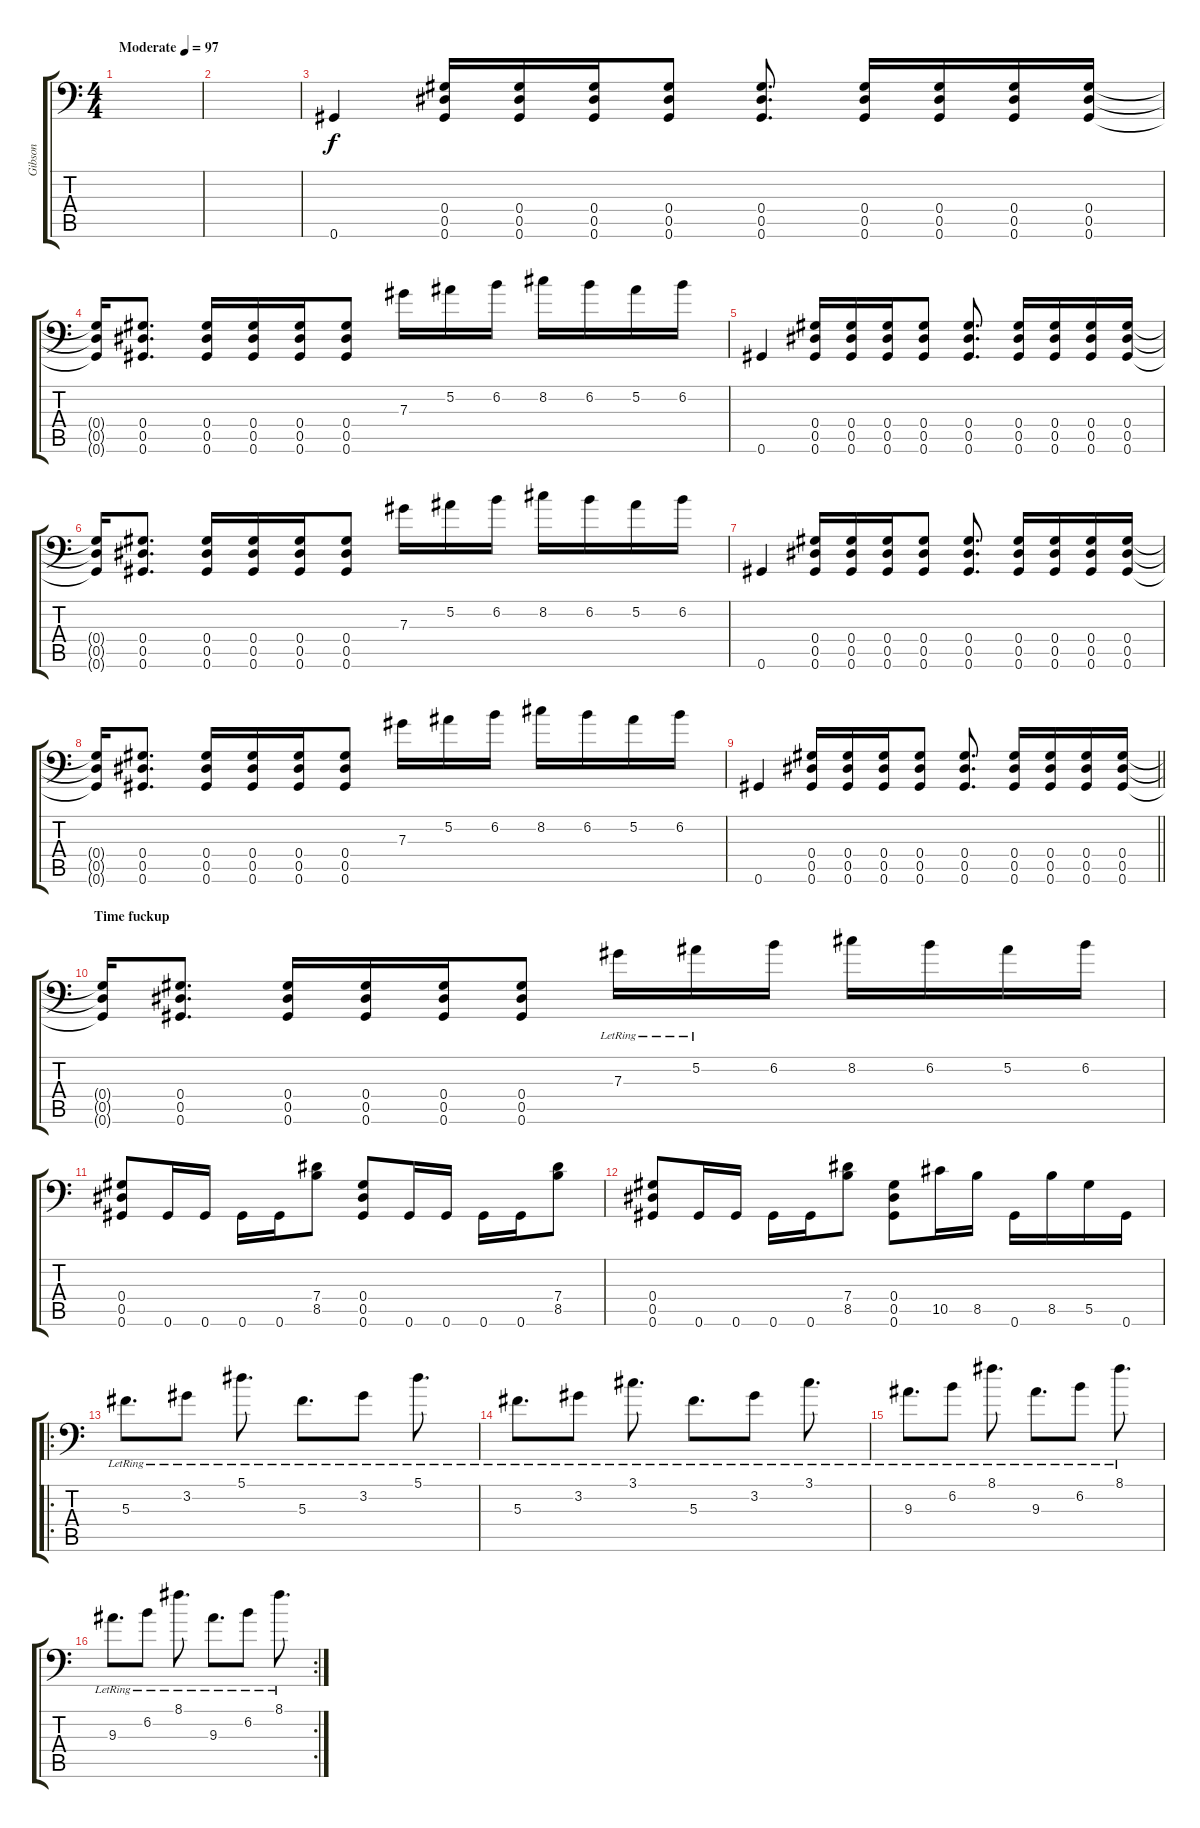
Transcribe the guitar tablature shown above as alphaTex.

\track ("Gibson" "Gibson") {instrument distortionguitar}
\staff {score tabs}
\tuning (Bb3 F3 Db3 Ab2 Eb2 Ab1) {hide}
\ts (4 4)
\tempo (97 "Moderate")
\clef f4
\ks c
|
|
0.6.4 (0.4 0.5 0.6).16 (0.4 0.5 0.6).16 (0.4 0.5 0.6).16 (0.4 0.5 0.6).8 (0.4 0.5 0.6).8{d} (0.4 0.5 0.6).16 (0.4 0.5 0.6).16 (0.4 0.5 0.6).16 (0.4 0.5 0.6).16 |
(0.4{t} 0.5{t} 0.6{t}).16 (0.4 0.5 0.6).8{d} (0.4 0.5 0.6).16 (0.4 0.5 0.6).16 (0.4 0.5 0.6).16 (0.4 0.5 0.6).8 7.3.16 5.2.16 6.2.16 8.2.16 6.2.16 5.2.16 6.2.16 |
0.6.4 (0.4 0.5 0.6).16 (0.4 0.5 0.6).16 (0.4 0.5 0.6).16 (0.4 0.5 0.6).8 (0.4 0.5 0.6).8{d} (0.4 0.5 0.6).16 (0.4 0.5 0.6).16 (0.4 0.5 0.6).16 (0.4 0.5 0.6).16 |
(0.4{t} 0.5{t} 0.6{t}).16 (0.4 0.5 0.6).8{d} (0.4 0.5 0.6).16 (0.4 0.5 0.6).16 (0.4 0.5 0.6).16 (0.4 0.5 0.6).8 7.3.16 5.2.16 6.2.16 8.2.16 6.2.16 5.2.16 6.2.16 |
0.6.4 (0.4 0.5 0.6).16 (0.4 0.5 0.6).16 (0.4 0.5 0.6).16 (0.4 0.5 0.6).8 (0.4 0.5 0.6).8{d} (0.4 0.5 0.6).16 (0.4 0.5 0.6).16 (0.4 0.5 0.6).16 (0.4 0.5 0.6).16 |
(0.4{t} 0.5{t} 0.6{t}).16 (0.4 0.5 0.6).8{d} (0.4 0.5 0.6).16 (0.4 0.5 0.6).16 (0.4 0.5 0.6).16 (0.4 0.5 0.6).8 7.3.16 5.2.16 6.2.16 8.2.16 6.2.16 5.2.16 6.2.16 |
\barLineRight lightlight
0.6.4 (0.4 0.5 0.6).16 (0.4 0.5 0.6).16 (0.4 0.5 0.6).16 (0.4 0.5 0.6).8 (0.4 0.5 0.6).8{d} (0.4 0.5 0.6).16 (0.4 0.5 0.6).16 (0.4 0.5 0.6).16 (0.4 0.5 0.6).16 |
\section ("" "Time fuckup")
(0.4{t} 0.5{t} 0.6{t}).16 (0.4 0.5 0.6).8{d} (0.4 0.5 0.6).16 (0.4 0.5 0.6).16 (0.4 0.5 0.6).16 (0.4 0.5 0.6).8 7.3{lr}.16 5.2{lr}.16 6.2.16 8.2.16 6.2.16 5.2.16 6.2.16 |
(0.4 0.5 0.6).8 0.6.16 0.6.16 0.6.16 0.6.16 (7.4 8.5).8 (0.4 0.5 0.6).8 0.6.16 0.6.16 0.6.16 0.6.16 (7.4 8.5).8 |
(0.4 0.5 0.6).8 0.6.16 0.6.16 0.6.16 0.6.16 (7.4 8.5).8 (0.4 0.5 0.6).8 10.5.16 8.5.16 0.6.16 8.5.16 5.5.16 0.6.16 |
\ro
5.3{lr}.8{d} 3.2{lr}.8 5.1{lr}.8{d} 5.3{lr}.8{d} 3.2{lr}.8 5.1{lr}.8{d} |
5.3{lr}.8{d} 3.2{lr}.8 3.1{lr}.8{d} 5.3{lr}.8{d} 3.2{lr}.8 3.1{lr}.8{d} |
9.3{lr}.8{d} 6.2{lr}.8 8.1{lr}.8{d} 9.3{lr}.8{d} 6.2{lr}.8 8.1{lr}.8{d} |
\rc 2
9.3{lr}.8{d} 6.2{lr}.8 8.1{lr}.8{d} 9.3{lr}.8{d} 6.2{lr}.8 8.1{lr}.8{d}
